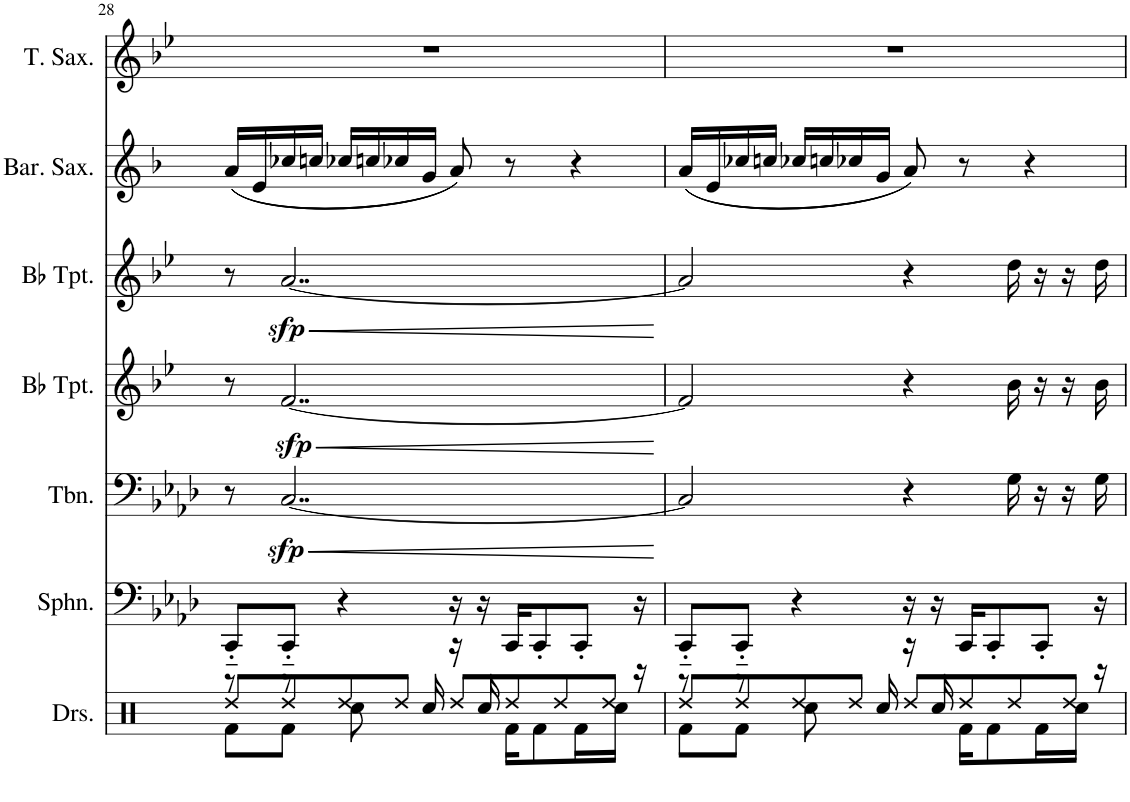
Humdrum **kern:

**kern	**kern	**kern	**dynam	**kern	**dynam	**kern	**dynam	**kern	**kern
*part7	*part6	*part5	*part5	*part4	*part4	*part3	*part3	*part2	*part1
*staff7	*staff6	*staff5	*staff5	*staff4	*staff4	*staff3	*staff3	*staff2	*staff1
*I"Drumset	*I"Sousaphone	*I"Trombone	*	*I"Bb Trumpet	*	*I"Bb Trumpet	*	*I"Baritone Saxophone	*I"Tenor Saxophone
*I'Drs.	*I'Sphn.	*I'Tbn.	*	*I'Bb Tpt.	*	*I'Bb Tpt.	*	*I'Bar. Sax.	*I'T. Sax.
!!LO:PB:g=z
*clefX	*clefF4	*clefF4	*	*clefG2	*	*clefG2	*	*clefG2	*clefG2
*	*	*	*	*Trd1c2	*	*Trd1c2	*	*Trd12c21	*Trd8c14
*k[]	*k[b-e-a-d-]	*k[b-e-a-d-]	*	*k[b-e-]	*	*k[b-e-]	*	*k[b-]	*k[b-e-]
*M4/4	*M4/4	*M4/4	*	*M4/4	*	*M4/4	*	*M4/4	*M4/4
=28	=28	=28	=28	=28	=28	=28	=28	=28	=28
*^	*	*	*	*	*	*	*	*	*
*	*^	*	*	*	*	*	*	*	*	*
8Rf\L	8r	8Rdd/L	8CC'~/L	8r	.	8r	.	8r	.	((16a/LL	1r
.	.	.	.	.	.	.	.	.	.	16e/	.
!	!	!	!	!	!LO:HP:b	!	!LO:HP:b	!	!LO:HP:b	!	!
!	!	!	!	!	!LO:DY:n=1:b	!	!LO:DY:n=1:b	!	!LO:DY:n=1:b	!	!
8Rf\J	8r	8Rdd/	8CC'~/J	[2..C/	< sfp	[2..f/	< sfp	[2..a/	< sfp	16cc-X/	.
.	.	.	.	.	.	.	.	.	.	16ccn/JJ	.
4.ryy	8Rcc\	8Rdd/	4r	.	.	.	.	.	.	16cc-X/LL	.
.	.	.	.	.	.	.	.	.	.	16ccn/	.
.	16ryy	8Rdd/J	.	.	.	.	.	.	.	16cc-X/	.
.	16Rcc/	.	.	.	.	.	.	.	.	16g/JJ	.
.	16r	8Rdd/L	16r	.	.	.	.	.	.	8a/))	.
.	16Rcc/	.	16r	.	.	.	.	.	.	.	.
16Rf\KL	4.ryy	8Rdd/	16CC/KL	.	.	.	.	.	.	8r	.
8Rf\	.	.	8CC'/	.	.	.	.	.	.	.	.
.	.	8Rdd/	.	.	.	.	.	.	.	4r	.
16Rf\L	.	.	8CC'/J	.	.	.	.	.	.	.	.
16Rcc\JJ	.	8Rdd/J	.	.	.	.	.	.	.	.	.
16r	.	.	16r	.	.	.	.	.	.	.	.
*v	*v	*v	*	*	*	*	*	*	*	*	*
.	.	.	[	.	[	.	[	.	.
=29	=29	=29	=29	=29	=29	=29	=29	=29	=29
*^	*	*	*	*	*	*	*	*	*
*	*^	*	*	*	*	*	*	*	*	*
8Rf\L	8r	8Rdd/L	8CC'~/L	2C/]	.	2f/]	.	2a/]	.	((16a/LL	1r
.	.	.	.	.	.	.	.	.	.	16e/	.
8Rf\J	8r	8Rdd/	8CC'~/J	.	.	.	.	.	.	16cc-X/	.
.	.	.	.	.	.	.	.	.	.	16ccn/JJ	.
4.ryy	8Rcc\	8Rdd/	4r	.	.	.	.	.	.	16cc-X/LL	.
.	.	.	.	.	.	.	.	.	.	16ccn/	.
.	16ryy	8Rdd/J	.	.	.	.	.	.	.	16cc-X/	.
.	16Rcc/	.	.	.	.	.	.	.	.	16g/JJ	.
.	16r	8Rdd/L	16r	4r	.	4r	.	4r	.	8a/))	.
.	16Rcc/	.	16r	.	.	.	.	.	.	.	.
16Rf\KL	4.ryy	8Rdd/	16CC/KL	.	.	.	.	.	.	8r	.
8Rf\	.	.	8CC'/	.	.	.	.	.	.	.	.
.	.	8Rdd/	.	16G\	.	16b-\	.	16dd\	.	4r	.
16Rf\L	.	.	8CC'/J	16r	.	16r	.	16r	.	.	.
16Rcc\JJ	.	8Rdd/J	.	16r	.	16r	.	16r	.	.	.
16r	.	.	16r	16G\	.	16b-\	.	16dd\	.	.	.
*v	*v	*v	*	*	*	*	*	*	*	*	*
=	=	=	=	=	=	=	=	=	=
*-	*-	*-	*-	*-	*-	*-	*-	*-	*-
